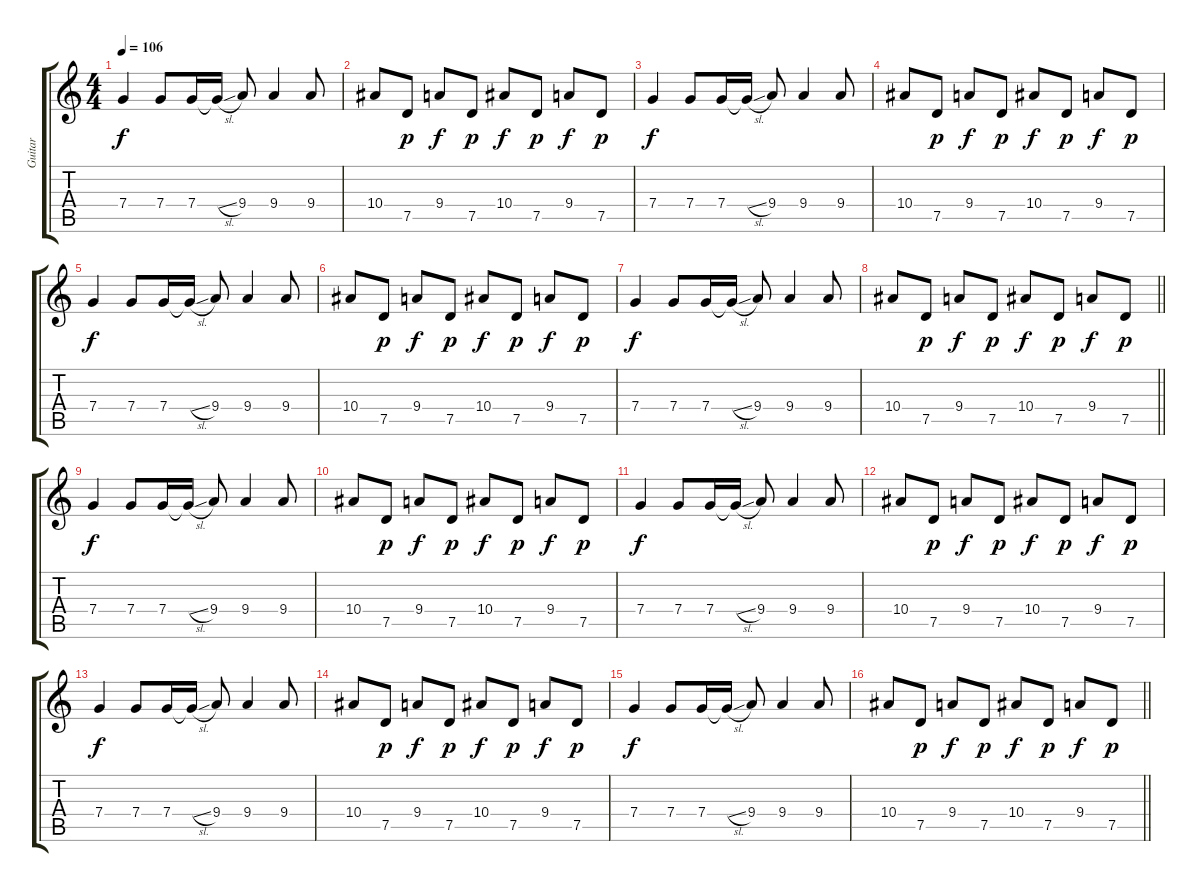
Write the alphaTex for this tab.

\track ("Guitar" "Guitar") {instrument electricguitarclean}
\staff {score tabs}
\tuning (D4 A3 F3 C3 G2 C2) {hide}
\ts (4 4)
\section ("" "")
\tempo 106
\clef g2
\ks c
7.4.4{dy f} 7.4.8 7.4.16 7.4{sl t}.16 9.4.8 9.4.4 9.4.8 |
10.4.8 7.5.8{dy p} 9.4.8{dy f} 7.5.8{dy p} 10.4.8{dy f} 7.5.8{dy p} 9.4.8{dy f} 7.5.8{dy p} |
7.4.4{dy f} 7.4.8 7.4.16 7.4{sl t}.16 9.4.8 9.4.4 9.4.8 |
10.4.8 7.5.8{dy p} 9.4.8{dy f} 7.5.8{dy p} 10.4.8{dy f} 7.5.8{dy p} 9.4.8{dy f} 7.5.8{dy p} |
7.4.4{dy f} 7.4.8 7.4.16 7.4{sl t}.16 9.4.8 9.4.4 9.4.8 |
10.4.8 7.5.8{dy p} 9.4.8{dy f} 7.5.8{dy p} 10.4.8{dy f} 7.5.8{dy p} 9.4.8{dy f} 7.5.8{dy p} |
7.4.4{dy f} 7.4.8 7.4.16 7.4{sl t}.16 9.4.8 9.4.4 9.4.8 |
\barLineRight lightlight
10.4.8 7.5.8{dy p} 9.4.8{dy f} 7.5.8{dy p} 10.4.8{dy f} 7.5.8{dy p} 9.4.8{dy f} 7.5.8{dy p} |
7.4.4{dy f} 7.4.8 7.4.16 7.4{sl t}.16 9.4.8 9.4.4 9.4.8 |
10.4.8 7.5.8{dy p} 9.4.8{dy f} 7.5.8{dy p} 10.4.8{dy f} 7.5.8{dy p} 9.4.8{dy f} 7.5.8{dy p} |
7.4.4{dy f} 7.4.8 7.4.16 7.4{sl t}.16 9.4.8 9.4.4 9.4.8 |
10.4.8 7.5.8{dy p} 9.4.8{dy f} 7.5.8{dy p} 10.4.8{dy f} 7.5.8{dy p} 9.4.8{dy f} 7.5.8{dy p} |
7.4.4{dy f} 7.4.8 7.4.16 7.4{sl t}.16 9.4.8 9.4.4 9.4.8 |
10.4.8 7.5.8{dy p} 9.4.8{dy f} 7.5.8{dy p} 10.4.8{dy f} 7.5.8{dy p} 9.4.8{dy f} 7.5.8{dy p} |
7.4.4{dy f} 7.4.8 7.4.16 7.4{sl t}.16 9.4.8 9.4.4 9.4.8 |
\barLineRight lightlight
10.4.8 7.5.8{dy p} 9.4.8{dy f} 7.5.8{dy p} 10.4.8{dy f} 7.5.8{dy p} 9.4.8{dy f} 7.5.8{dy p}
